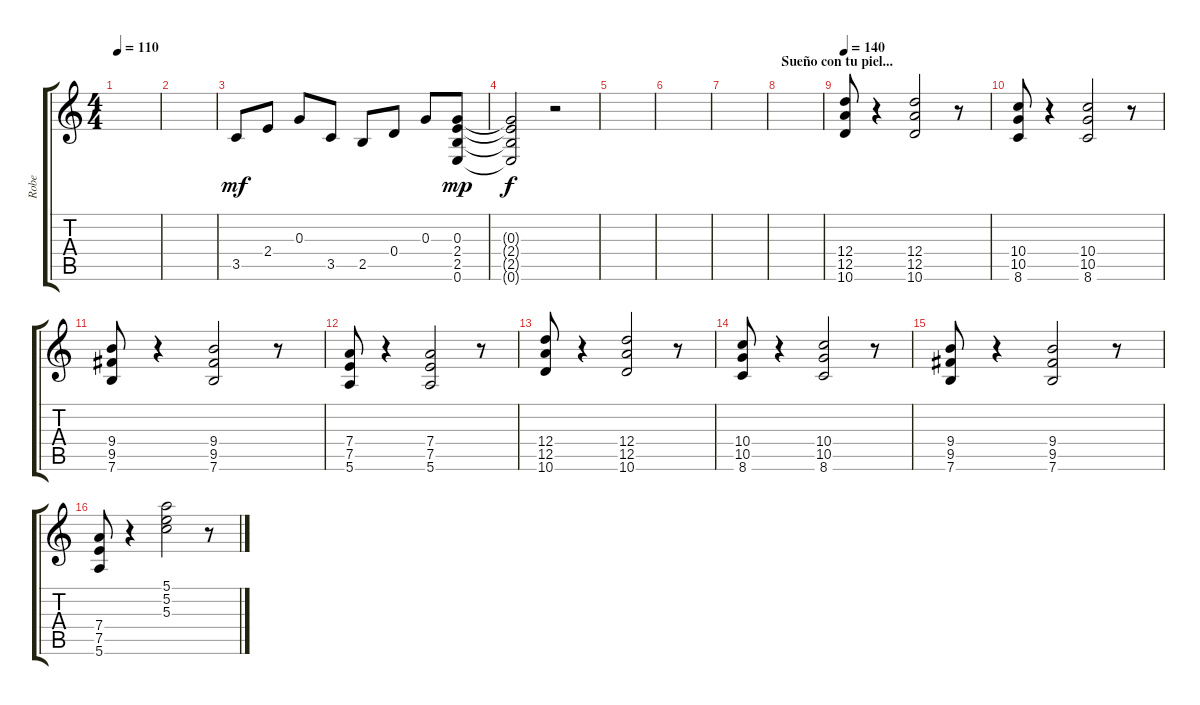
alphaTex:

\track ("Robe" "Robe") {instrument distortionguitar}
\staff {score tabs}
\tuning (E4 B3 G3 D3 A2 E2) {hide}
\ts (4 4)
\tempo 110
\clef g2
\ks c
|
|
3.5.8{dy mf} 2.4.8 0.3.8 3.5.8 2.5.8 0.4.8 0.3.8 (0.3 2.4 2.5 0.6).8{dy mp} |
(0.3{t} 2.4{t} 2.5{t} 0.6{t}).2{dy f} r.2 |
|
|
|
\section ("" "Sueño con tu piel...")
|
\tempo 140
(12.4 12.5 10.6).8 r.4 (12.4 12.5 10.6).2 r.8 |
(10.4 10.5 8.6).8 r.4 (10.4 10.5 8.6).2 r.8 |
(9.4 9.5 7.6).8 r.4 (9.4 9.5 7.6).2 r.8 |
(7.4 7.5 5.6).8 r.4 (7.4 7.5 5.6).2 r.8 |
(12.4 12.5 10.6).8 r.4 (12.4 12.5 10.6).2 r.8 |
(10.4 10.5 8.6).8 r.4 (10.4 10.5 8.6).2 r.8 |
(9.4 9.5 7.6).8 r.4 (9.4 9.5 7.6).2 r.8 |
(7.4 7.5 5.6).8 r.4 (5.1 5.2 5.3).2 r.8
